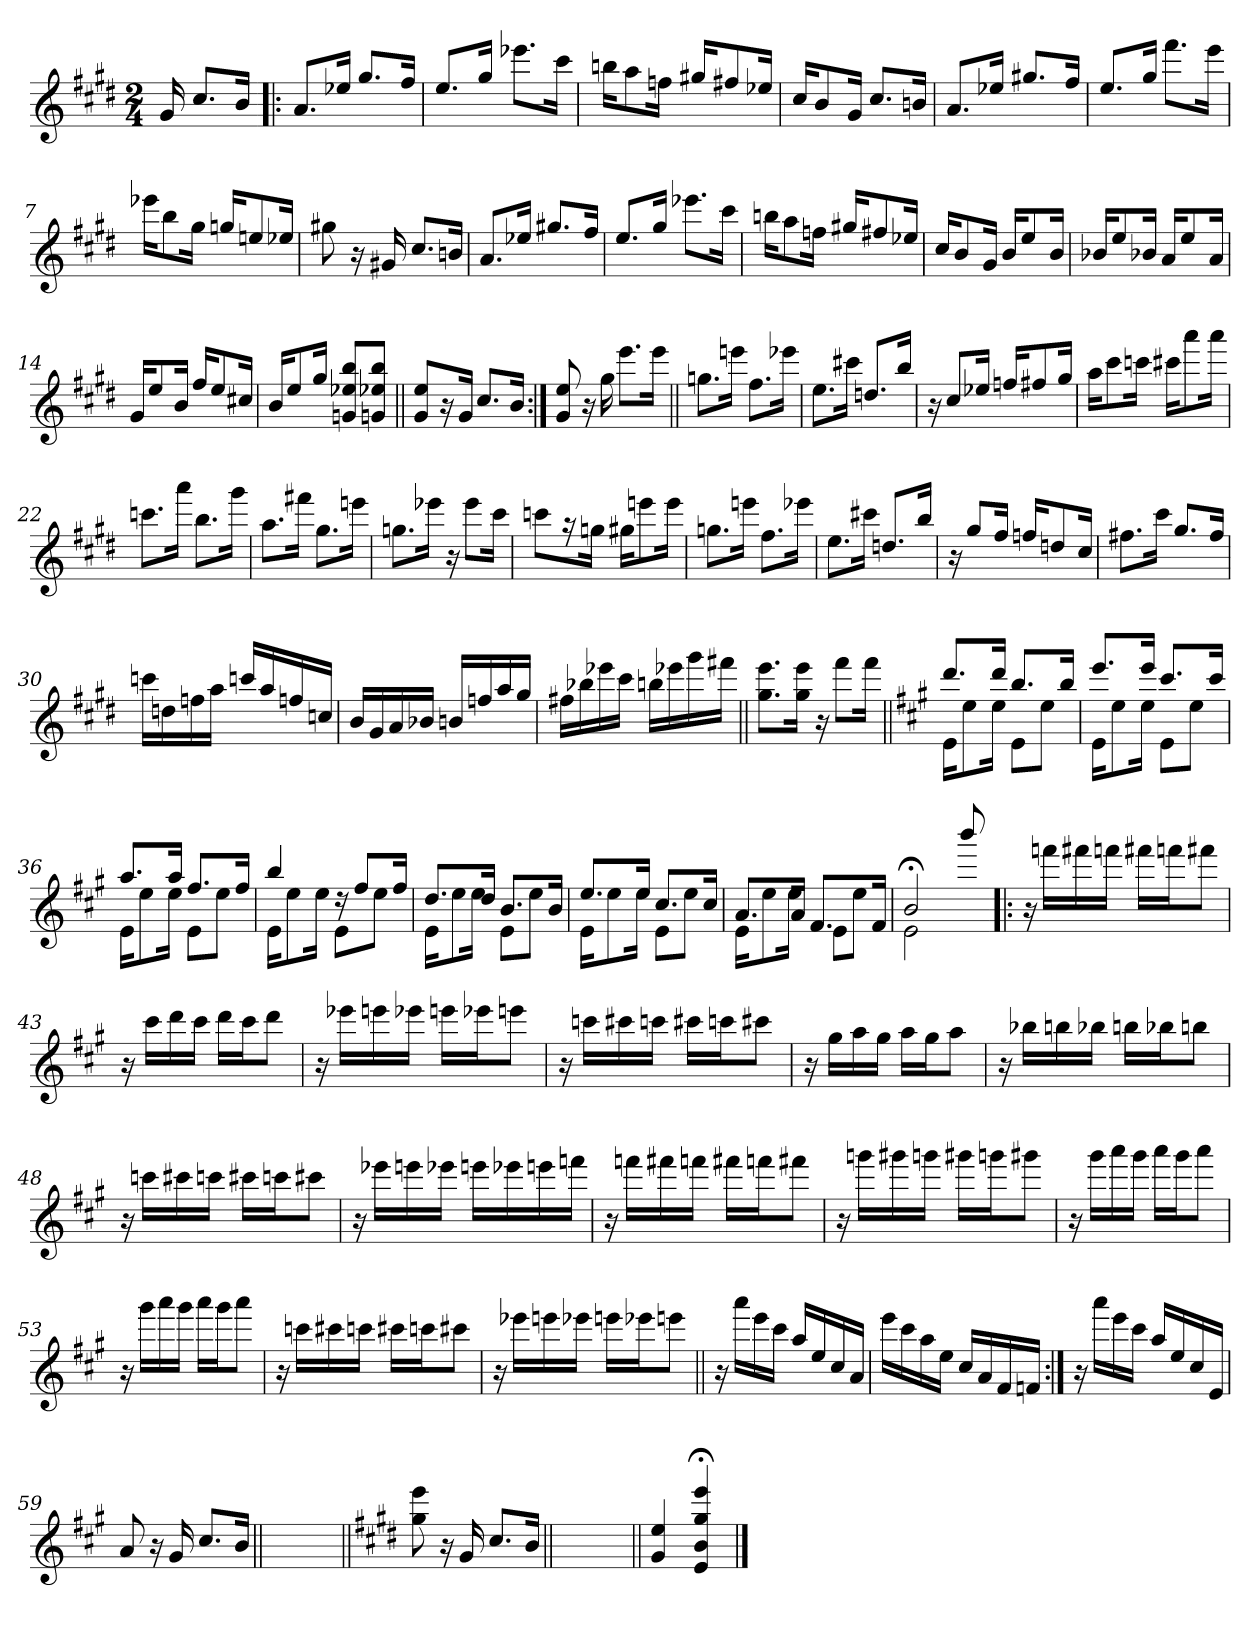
**kern
*part1
*staff1
*clefG2
*k[f#c#g#d#]
*E:
*M2/4
=
16g#/
8.cc#/L
16b/Jk
=1!|:
8.a/L
16ee-X/Jk
8.gg#/L
16ff#/Jk
=2
8.ee/L
16gg#/Jk
8.eee-X\L
16ccc#\Jk
=3
16bbn\KL
8aa\
16ffn\Jk
16gg#X/KL
8ff#X/
16ee-X/Jk
=4
16cc#/KL
8b/
16g#/Jk
8.cc#/L
16bn/Jk
!!LO:LB:g=z
=5
8.a/L
16ee-X/Jk
8.gg#X/L
16ff#/Jk
=6
8.ee/L
16gg#/Jk
8.fff#\L
16eee\Jk
=7
16eee-X\KL
8bb\
16gg#\Jk
16ggn/KL
8een/
16ee-X/Jk
=8
8gg#X\
16r
16g#X/
8.cc#/L
16bn/Jk
=9
8.a/L
16ee-X/Jk
8.gg#X/L
16ff#/Jk
!!LO:LB:g=z
=10
8.ee/L
16gg#/Jk
8.eee-X\L
16ccc#\Jk
=11
16bbn\KL
8aa\
16ffn\Jk
16gg#X/KL
8ff#X/
16ee-X/Jk
=12
16cc#/KL
8b/
16g#/Jk
16b/KL
8ee/
16b/Jk
=13
16b-X/KL
8ee/
16b-X/Jk
16a/KL
8ee/
16a/Jk
=14
16g#/KL
8ee/
16b/Jk
16ff#/KL
8ee/
16cc#X/Jk
!!LO:LB:g=z
=15
16b/KL
8ee/
16gg#/Jk
8gn/ 8ee-X/ 8bb/L
8gn/ 8ee-X/ 8bb/J
=16||
8g#/ 8ee/L
16r
16g#/Jk
8.cc#/L
16b/Jk
=17:|!
8g#/ 8ee/
16r
16gg#\
8.eee\L
16eee\Jk
=18||
8.ggn\L
16eeen\Jk
8.ff#\L
16eee-X\Jk
=19
8.ee\L
16ccc#X\Jk
8.ddn/L
16bb/Jk
!!LO:LB:g=z
=20
16r
8cc#/L
16ee-X/Jk
16ffn/KL
8ff#X/
16gg#/Jk
=21
16aa\KL
8ccc#\
16cccn\Jk
16ccc#X\KL
8aaa\
16aaa\Jk
=22
8.cccn\L
16aaa\Jk
8.bb\L
16ggg#\Jk
=23
8.aa\L
16fff#X\Jk
8.gg#\L
16eeen\Jk
=24
8.ggn\L
16eee-X\Jk
16r
8eee-\L
16ccc#\Jk
!!LO:LB:g=z
=25
8cccn\L
16r
16ggn\Jk
16gg#X\KL
8eeen\
16eee\Jk
=26
8.ggn\L
16eeen\Jk
8.ff#\L
16eee-X\Jk
=27
8.ee\L
16ccc#X\Jk
8.ddn/L
16bb/Jk
=28
16r
8gg#/L
16ff#/Jk
16ffn/KL
8ddn/
16cc#/Jk
=29
8.ff#X\L
16ccc#\Jk
8.gg#/L
16ff#/Jk
!!LO:LB:g=z
=30
16cccn\LL
16ddn\
16ffn\
16aa\JJ
16cccn/LL
16aa/
16ffn/
16ccn/JJ
=31
16b/LL
16g#/
16a/
16b-X/JJ
16b/LL
16ffn/
16aa/
16gg#/JJ
=32
16ff#X\LL
16bb-X\
16eee-X\
16ccc#\JJ
16bbn\LL
16eee-X\
16ggg#\
16fff#X\JJ
=33||
8.gg#\ 8.eee\L
16gg#\ 16eee\Jk
16r
8fff#\L
16fff#\Jk
!!LO:LB:g=z
=34||
*k[f#c#g#]
*A:
*^
8.ddd/L	16e\KL
.	8ee\
16ddd/Jk	16ee\Jk
8.bb/L	8e\L
.	8ee\J
16bb/Jk	.
=35	=35
8.eee/L	16e\KL
.	8ee\
16eee/Jk	16ee\Jk
8.ccc#/L	8e\L
.	8ee\J
16ccc#/Jk	.
=36	=36
8.aa/L	16e\KL
.	8ee\
16aa/Jk	16ee\Jk
8.ff#/L	8e\L
.	8ee\J
16ff#/Jk	.
=37	=37
4bb/	16e\KL
.	8ee\
.	16ee\Jk
16rdd	8e\L
8ff#/L	.
.	8ee\J
16ff#/Jk	.
=38	=38
8.dd/L	16e\KL
.	8ee\
16dd/Jk	16ee\Jk
8.b/L	8e\L
.	8ee\J
16b/Jk	.
!!LO:PB:g=z	!!
=39	=39
8.ee/L	16e\KL
.	8ee\
16ee/Jk	16ee\Jk
8.cc#/L	8e\L
.	8ee\J
16cc#/Jk	.
=40	=40
8.a/L	16e\KL
.	8ee\
16a/Jk	16ee\Jk
8.f#/L	8e\L
.	8ee\J
16f#/Jk	.
=41	=41
*	*^
2b;</	2e\	4.ryy
.	.	8bbb!/
*v	*v	*v
=42!|:
16r
16fffn\LL
16fff#X\
16fffn\JJ
16fff#X\LL
16fffn\J
8fff#X\J
=43
16r
16ccc#\LL
16ddd\
16ccc#\JJ
16ddd\LL
16ccc#\J
8ddd\J
!!LO:LB:g=z
=44
16r
16eee-X\LL
16eeen\
16eee-X\JJ
16eeen\LL
16eee-X\J
8eeen\J
=45
16r
16cccn\LL
16ccc#X\
16cccn\JJ
16ccc#X\LL
16cccn\J
8ccc#X\J
=46
16r
16gg#\LL
16aa\
16gg#\JJ
16aa\LL
16gg#\J
8aa\J
=47
16r
16bb-X\LL
16bbn\
16bb-X\JJ
16bbn\LL
16bb-X\J
8bbn\J
=48
16r
16cccn\LL
16ccc#X\
16cccn\JJ
16ccc#X\LL
16cccn\J
8ccc#X\J
!!LO:LB:g=z
=49
16r
16eee-X\LL
16eeen\
16eee-X\JJ
16eeen\LL
16eee-X\
16eeen\
16fffn\JJ
=50
16r
16fffn\LL
16fff#X\
16fffn\JJ
16fff#X\LL
16fffn\J
8fff#X\J
=51
16r
16gggn\LL
16ggg#X\
16gggn\JJ
16ggg#X\LL
16gggn\J
8ggg#X\J
=52
16r
16ggg#\LL
16aaa\
16ggg#\JJ
16aaa\LL
16ggg#\J
8aaa\J
=53
16r
16ggg#\LL
16aaa\
16ggg#\JJ
16aaa\LL
16ggg#\J
8aaa\J
!!LO:LB:g=z
=54
16r
16cccn\LL
16ccc#X\
16cccn\JJ
16ccc#X\LL
16cccn\J
8ccc#X\J
=55
16r
16eee-X\LL
16eeen\
16eee-X\JJ
16eeen\LL
16eee-X\J
8eeen\J
=56||
16r
16aaa\LL
16eee\
16ccc#\JJ
16aa/LL
16ee/
16cc#/
16a/JJ
=57
16eee\LL
16ccc#\
16aa\
16ee\JJ
16cc#/LL
16a/
16f#/
16fn/JJ
!!LO:LB:g=z
=58:|!
16r
16aaa\LL
16eee\
16ccc#\JJ
16aa/LL
16ee/
16cc#/
16e/JJ
=59
8a/
16r
16g#/
8.cc#/L
16b/Jk
=60||
2ryy
=61||
*k[f#c#g#d#]
*E:
8gg#\ 8eee\
16r
16g#/
8.cc#/L
16b/Jk
=62||
2ryy
=63||
4g#/ 4ee/
4e/; 4b/; 4gg#/; 4eee/;
==
*-
